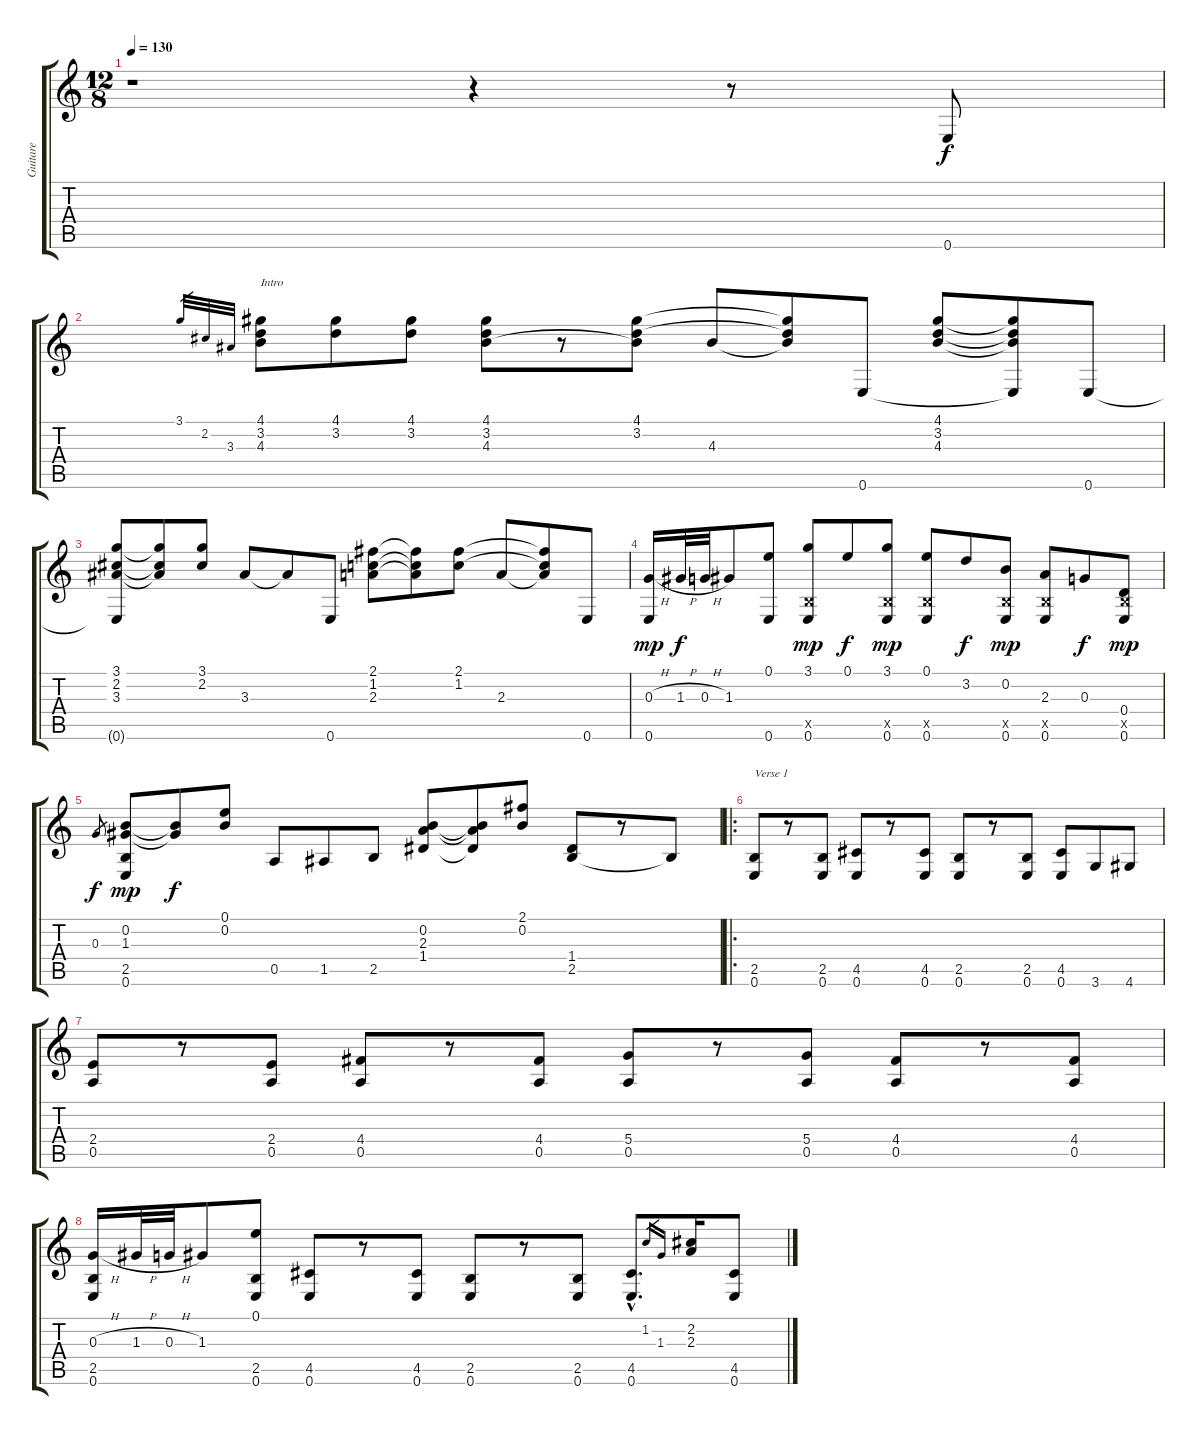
\track ("Guitare" "Guitare") {instrument acousticguitarsteel}
\staff {score tabs}
\tuning (E4 B3 G3 D3 A2 E2) {hide}
\ts (12 8)
\tempo 130
\clef g2
\ks c
r.1{dy f instrument acousticguitarsteel} r.4 r.8 0.6.8 |
3.1.32{gr} 2.2.32{gr} 3.3.32{gr} (4.1 3.2 4.3).8{txt "Intro"} (4.1 3.2).8 (4.1 3.2).8 (4.1 3.2 4.3).8 r.8 (4.1 3.2 4.3{t}).8 4.3.8 (4.1{t} 3.2{t} 4.3{t}).8 0.6.8 (4.1 3.2 4.3).8 (4.1{t} 3.2{t} 4.3{t} 0.6{t}).8 0.6.8 |
(3.1 2.2 3.3 0.6{t}).8 (3.1{t} 2.2{t} 3.3{t}).8 (3.1 2.2).8 3.3.8 3.3{t}.8 0.6.8 (2.1 1.2 2.3).8 (2.1{t} 1.2{t} 2.3{t}).8 (2.1 1.2).8 2.3.8 (2.1{t} 1.2{t} 2.3{t}).8 0.6.8 |
(0.3{h} 0.6).16{dy mp} 1.3{h}.32{dy f} 0.3{h}.32 1.3.8 (0.1 0.6).8 (3.1 2.5{x} 0.6).8{dy mp} 0.1.8{dy f} (3.1 2.5{x} 0.6).8{dy mp} (0.1 2.5{x} 0.6).8 3.2.8{dy f} (0.2 2.5{x} 0.6).8{dy mp} (2.3 2.5{x} 0.6).8 0.3.8{dy f} (0.4 2.5{x} 0.6).8{dy mp} |
0.3.8{gr dy f} (0.2 1.3 2.5 0.6).8{dy mp} (0.2{t} 1.3{t}).8{dy f} (0.1 0.2).8 0.5.8 1.5.8 2.5.8 (0.2 2.3 1.4).8 (0.2{t} 2.3{t} 1.4{t}).8 (2.1 0.2).8 (1.4 2.5).8 r.8 2.5{t}.8 |
\ro
(2.5 0.6).8{txt "Verse 1"} r.8 (2.5 0.6).8 (4.5 0.6).8 r.8 (4.5 0.6).8 (2.5 0.6).8 r.8 (2.5 0.6).8 (4.5 0.6).8 3.6.8 4.6.8 |
(2.4 0.5).8 r.8 (2.4 0.5).8 (4.4 0.5).8 r.8 (4.4 0.5).8 (5.4 0.5).8 r.8 (5.4 0.5).8 (4.4 0.5).8 r.8 (4.4 0.5).8 |
(0.3{h} 2.5 0.6).16 1.3{h}.32 0.3{h}.32 1.3.8 (0.1 2.5 0.6).8 (4.5 0.6).8 r.8 (4.5 0.6).8 (2.5 0.6).8 r.8 (2.5 0.6).8 (4.5{hac} 0.6{hac}).8{d} 1.2.16{gr} 1.3.16{gr} (2.2 2.3).16 (4.5 0.6).8
